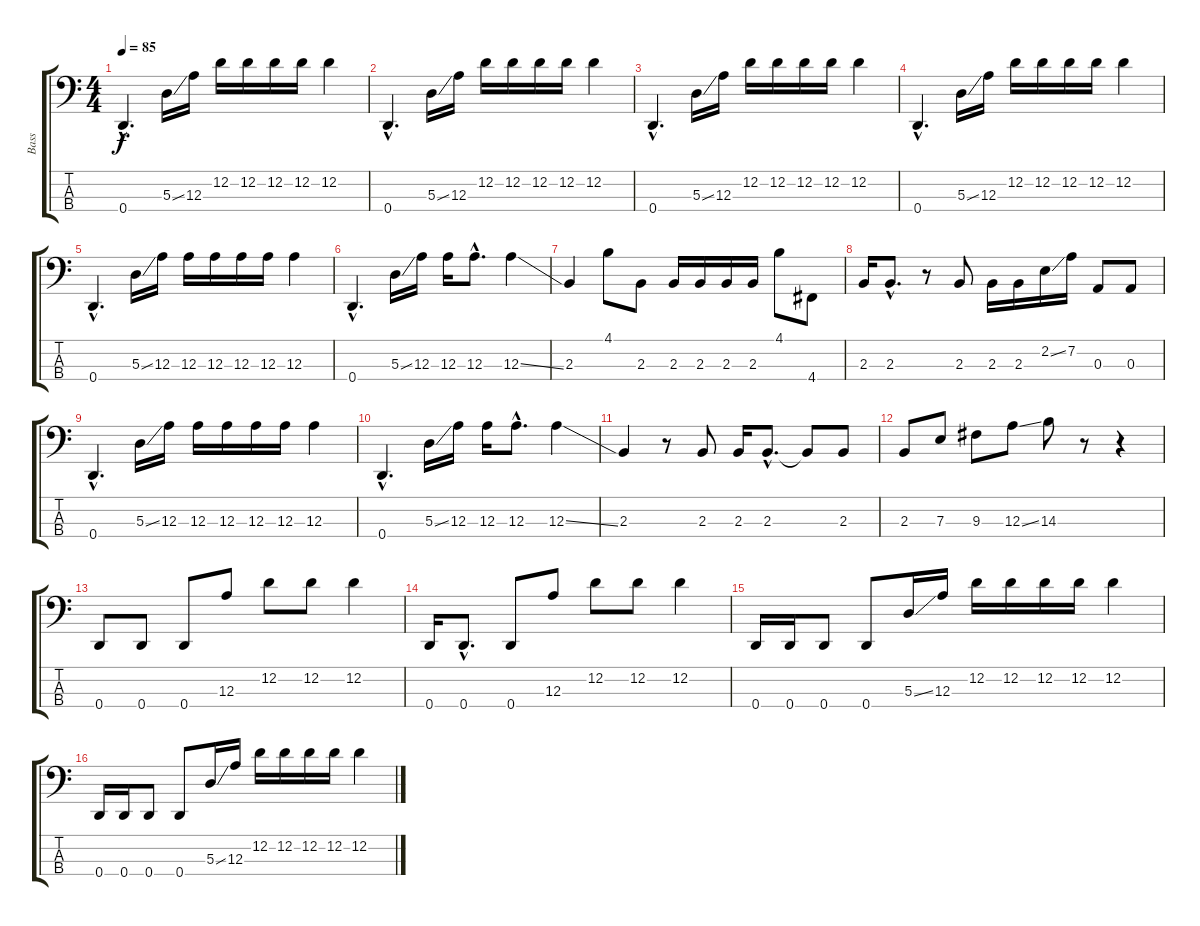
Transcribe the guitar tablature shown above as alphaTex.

\track ("Bass" "Bass") {instrument electricbassfinger}
\staff {score tabs}
\tuning (G2 D2 A1 D1) {hide}
\ts (4 4)
\tempo 85
\clef f4
\ks c
0.4{hac}.4{d dy f} 5.3{ss}.16 12.3.16 12.2.16 12.2.16 12.2.16 12.2.16 12.2.4 |
0.4{hac}.4{d} 5.3{ss}.16 12.3.16 12.2.16 12.2.16 12.2.16 12.2.16 12.2.4 |
0.4{hac}.4{d} 5.3{ss}.16 12.3.16 12.2.16 12.2.16 12.2.16 12.2.16 12.2.4 |
0.4{hac}.4{d} 5.3{ss}.16 12.3.16 12.2.16 12.2.16 12.2.16 12.2.16 12.2.4 |
0.4{hac}.4{d} 5.3{ss}.16 12.3.16 12.3.16 12.3.16 12.3.16 12.3.16 12.3.4 |
0.4{hac}.4{d} 5.3{ss}.16 12.3.16 12.3.16 12.3{hac}.8{d} 12.3{ss}.4 |
2.3.4 4.1.8 2.3.8 2.3.16 2.3.16 2.3.16 2.3.16 4.1.8 4.4.8 |
2.3.16 2.3{hac}.8{d} r.8 2.3.8 2.3.16 2.3.16 2.2{ss}.16 7.2.16 0.3.8 0.3.8 |
0.4{hac}.4{d} 5.3{ss}.16 12.3.16 12.3.16 12.3.16 12.3.16 12.3.16 12.3.4 |
0.4{hac}.4{d} 5.3{ss}.16 12.3.16 12.3.16 12.3{hac}.8{d} 12.3{ss}.4 |
2.3.4 r.8 2.3.8 2.3.16 2.3{hac}.8{d} 2.3{t}.8 2.3.8 |
2.3.8 7.3.8 9.3.8 12.3{ss}.8 14.3.8 r.8 r.4 |
0.4.8 0.4.8 0.4.8 12.3.8 12.2.8 12.2.8 12.2.4 |
0.4.16 0.4{hac}.8{d} 0.4.8 12.3.8 12.2.8 12.2.8 12.2.4 |
0.4.16 0.4.16 0.4.8 0.4.8 5.3{ss}.16 12.3.16 12.2.16 12.2.16 12.2.16 12.2.16 12.2.4 |
0.4.16 0.4.16 0.4.8 0.4.8 5.3{ss}.16 12.3.16 12.2.16 12.2.16 12.2.16 12.2.16 12.2.4
